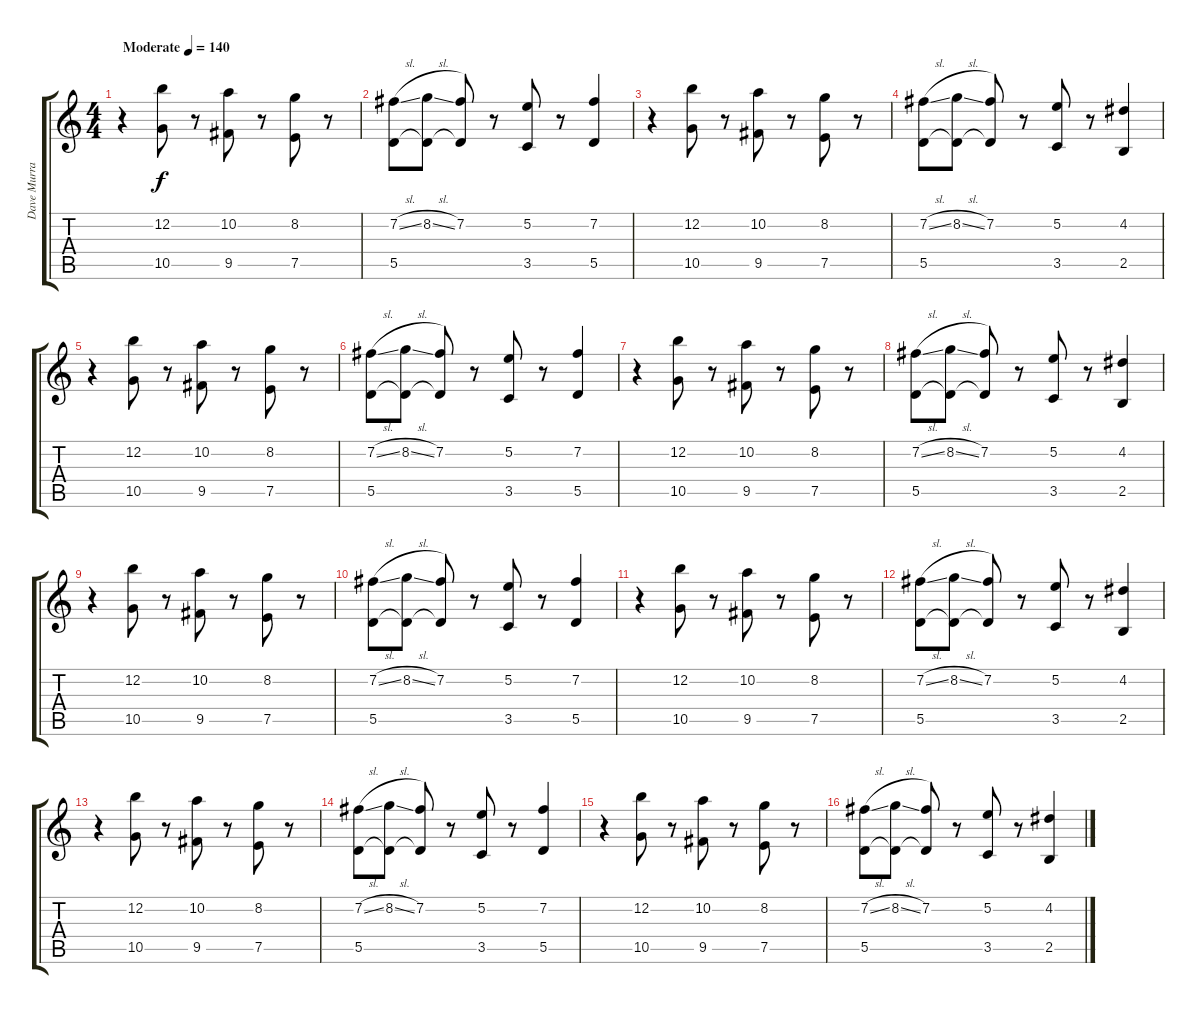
\track ("Dave Murray" "Dave Murra") {instrument distortionguitar}
\staff {score tabs}
\tuning (E4 B3 G3 D3 A2 E2) {hide}
\ts (4 4)
\tempo (140 "Moderate")
\clef g2
\ks c
r.4{dy f volume 12 instrument electricguitarjazz} (12.2 10.5).8 r.8 (10.2 9.5).8 r.8 (8.2 7.5).8 r.8 |
(7.2{sl} 5.5).8 (8.2{sl} 5.5{t}).8 (7.2 5.5{t}).8 r.8 (5.2 3.5).8 r.8 (7.2 5.5).4 |
r.4 (12.2 10.5).8 r.8 (10.2 9.5).8 r.8 (8.2 7.5).8 r.8 |
(7.2{sl} 5.5).8 (8.2{sl} 5.5{t}).8 (7.2 5.5{t}).8 r.8 (5.2 3.5).8 r.8 (4.2 2.5).4 |
r.4 (12.2 10.5).8 r.8 (10.2 9.5).8 r.8 (8.2 7.5).8 r.8 |
(7.2{sl} 5.5).8 (8.2{sl} 5.5{t}).8 (7.2 5.5{t}).8 r.8 (5.2 3.5).8 r.8 (7.2 5.5).4 |
r.4 (12.2 10.5).8 r.8 (10.2 9.5).8 r.8 (8.2 7.5).8 r.8 |
(7.2{sl} 5.5).8 (8.2{sl} 5.5{t}).8 (7.2 5.5{t}).8 r.8 (5.2 3.5).8 r.8 (4.2 2.5).4 |
r.4 (12.2 10.5).8 r.8 (10.2 9.5).8 r.8 (8.2 7.5).8 r.8 |
(7.2{sl} 5.5).8 (8.2{sl} 5.5{t}).8 (7.2 5.5{t}).8 r.8 (5.2 3.5).8 r.8 (7.2 5.5).4 |
r.4 (12.2 10.5).8 r.8 (10.2 9.5).8 r.8 (8.2 7.5).8 r.8 |
(7.2{sl} 5.5).8 (8.2{sl} 5.5{t}).8 (7.2 5.5{t}).8 r.8 (5.2 3.5).8 r.8 (4.2 2.5).4 |
r.4 (12.2 10.5).8 r.8 (10.2 9.5).8 r.8 (8.2 7.5).8 r.8 |
(7.2{sl} 5.5).8 (8.2{sl} 5.5{t}).8 (7.2 5.5{t}).8 r.8 (5.2 3.5).8 r.8 (7.2 5.5).4 |
r.4 (12.2 10.5).8 r.8 (10.2 9.5).8 r.8 (8.2 7.5).8 r.8 |
(7.2{sl} 5.5).8 (8.2{sl} 5.5{t}).8 (7.2 5.5{t}).8 r.8 (5.2 3.5).8 r.8 (4.2 2.5).4
